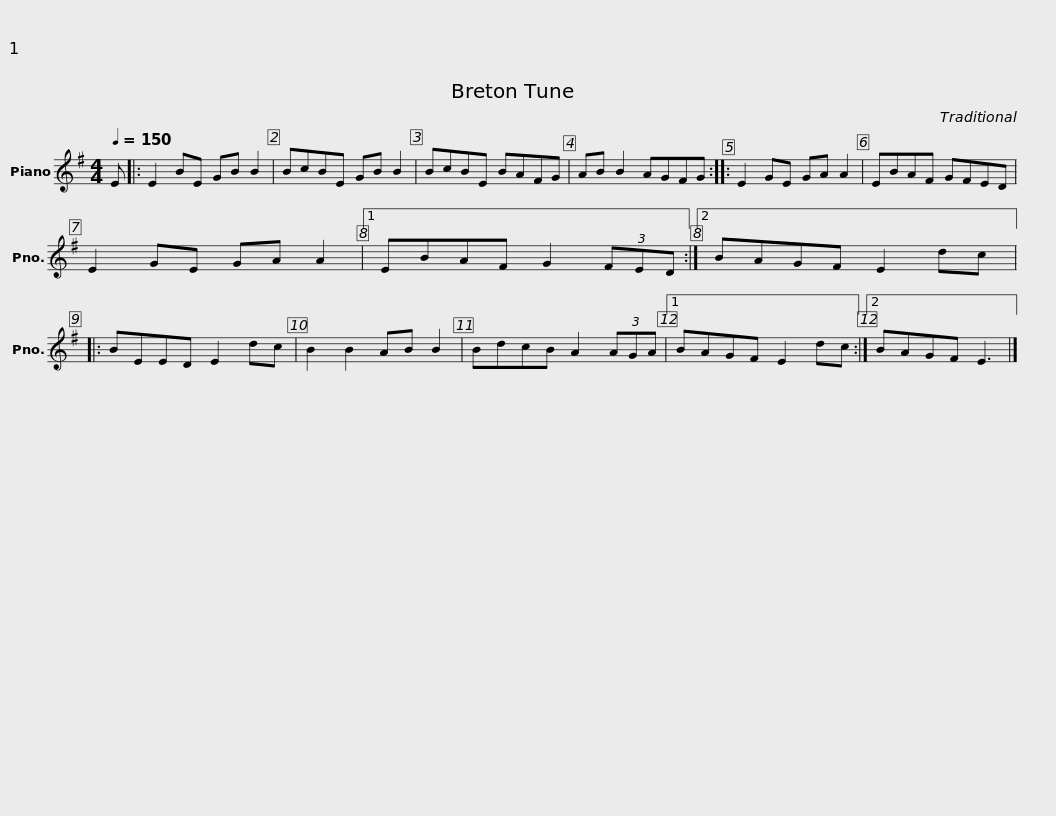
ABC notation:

X:1
L:1/8
Q:1/4=150
M:4/4
I:linebreak $
K:G
V:1 treble
V:1
 E |: E2 BE GB B2 | BcBE GB B2 | BcBE BAFG | AB B2 AGFG :: %5
 E2 GE GA A2 |$ EBAF GFED | E2 GE GA A2 |1 EBAF G2 (3FED :|2 BAGF E2 dc |: %10
 BEED E2 dc | B2 B2 AB B2 |$ BdcB A2 (3AGA |1 BAGF E2 dc :|2 BAGF E3 |] %15
